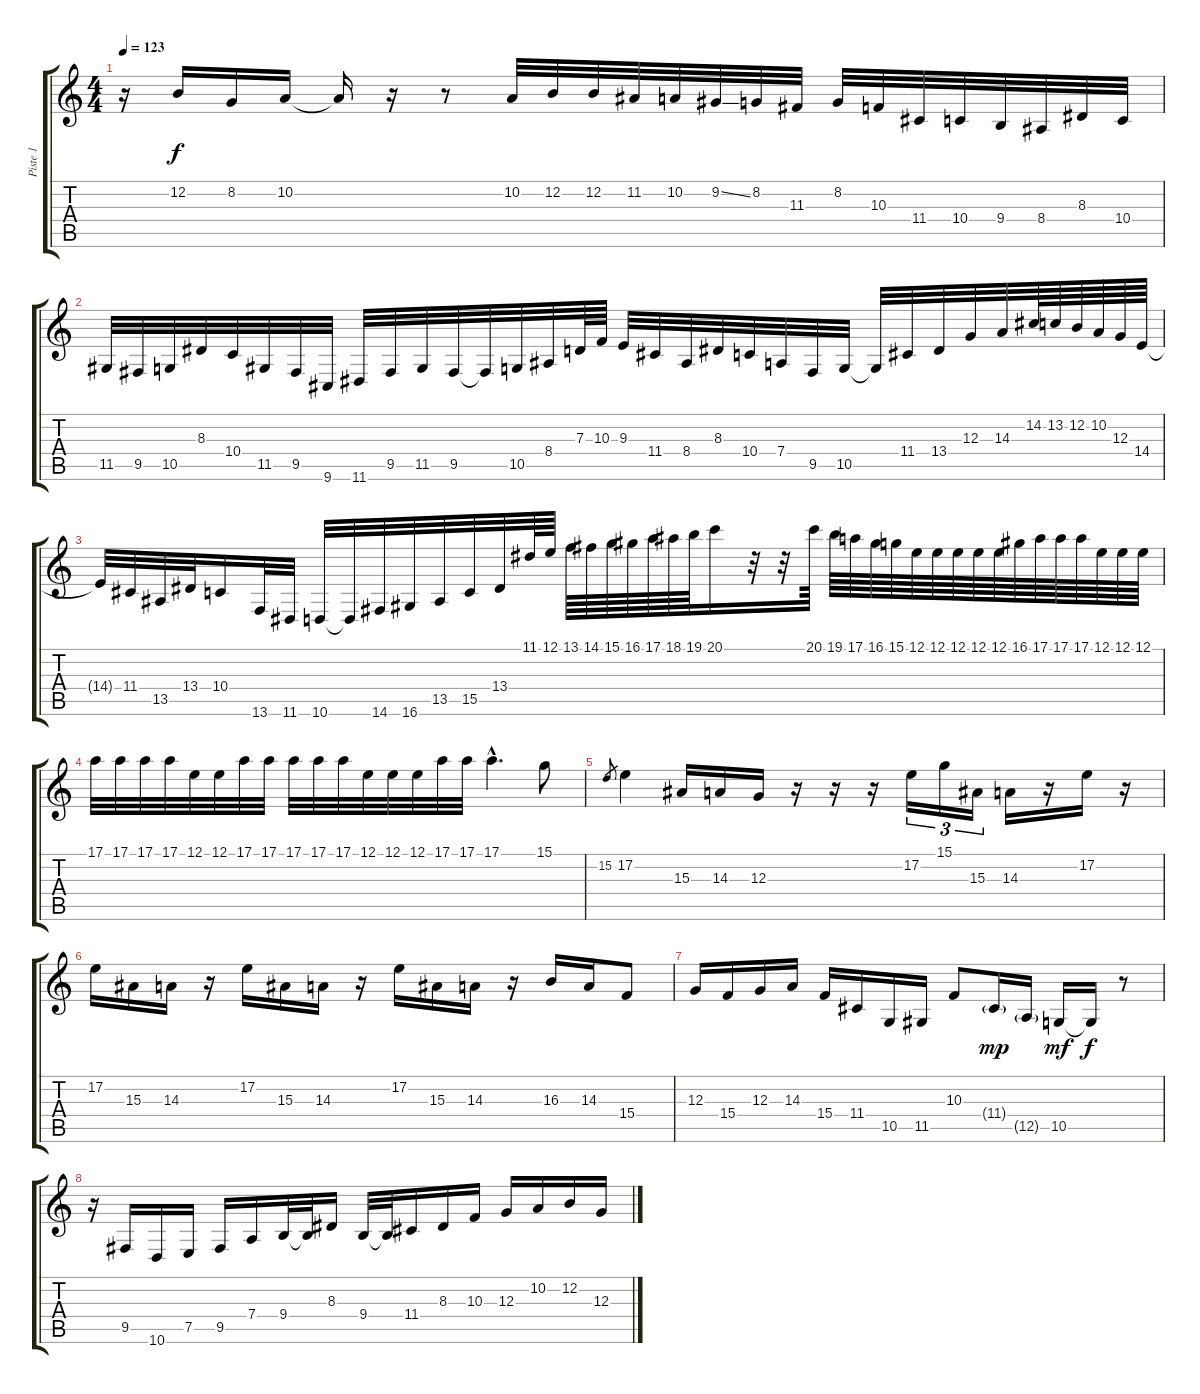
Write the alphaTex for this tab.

\track ("Piste 1" "Piste 1") {instrument altosax}
\staff {score tabs}
\tuning (E4 B3 G3 D3 A2 E2) {hide}
\ts (4 4)
\tempo 123
\clef g2
\ks c
r.16{dy f} 12.2.16 8.2.16 10.2.16 10.2{t}.16 r.16 r.8 10.2.32 12.2.32 12.2.32 11.2.32 10.2.32 9.2{ss}.32 8.2.32 11.3.32 8.2.32 10.3.32 11.4.32 10.4.32 9.4.32 8.4.32 8.3.32 10.4.32 |
11.5.32 9.5.32 10.5.32 8.3.32 10.4.32 11.5.32 9.5.32 9.6.32 11.6.32 9.5.32 11.5.32 9.5.32 9.5{t}.32 10.5.32 8.4.32 7.3.64 10.3.64 9.3.32 11.4.32 8.4.32 8.3.32 10.4.32 7.4.32 9.5.32 10.5.32 10.5{t}.32 11.4.32 13.4.32 12.3.32 14.3.32 14.2.64 13.2.64 12.2.64 10.2.64 12.3.64 14.4.64 |
14.4{t}.32 11.4.32 13.5.32 13.4.32 10.4.16 13.6.32 11.6.32 10.6.32 10.6{t}.32 14.6.32 16.6.32 13.5.32 15.5.32 13.4.32 11.1.64 12.1.64 13.1.64 14.1.64 15.1.64 16.1.64 17.1.64 18.1.64 19.1.64 20.1.16 r.32 r.32 20.1.64 19.1.64 17.1.64 16.1.64 15.1.64 12.1.64 12.1.64 12.1.64 12.1.64 12.1.64 16.1.64 17.1.64 17.1.64 17.1.64 12.1.64 12.1.64 12.1.64 |
17.1.32 17.1.32 17.1.32 17.1.32 12.1.32 12.1.32 17.1.32 17.1.32 17.1.32 17.1.32 17.1.32 12.1.32 12.1.32 12.1.32 17.1.32 17.1.32 17.1{hac}.4{d} 15.1.8 |
15.2.8{gr} 17.2.4 15.3.16 14.3.16 12.3.16 r.16 r.16 r.16 17.2.16{tu (3 2)} 15.1.16{tu (3 2)} 15.3.16{tu (3 2)} 14.3.16 r.16 17.2.16 r.16 |
17.2.16 15.3.16 14.3.16 r.16 17.2.16 15.3.16 14.3.16 r.16 17.2.16 15.3.16 14.3.16 r.16 16.3.16 14.3.16 15.4.8 |
12.3.16 15.4.16 12.3.16 14.3.16 15.4.16 11.4.16 10.5.16 11.5.16 10.3.8 11.4{g}.16{dy mp} 12.5{g}.16 10.5.16{dy mf} 10.5{t}.16{dy f} r.8 |
r.16 9.5.16 10.6.16 7.5.16 9.5.16 7.4.16 9.4.32 9.4{t}.32 8.3.16 9.4.32 9.4{t}.32 11.4.16 8.3.16 10.3.16 12.3.16 10.2.16 12.2.16 12.3.16
